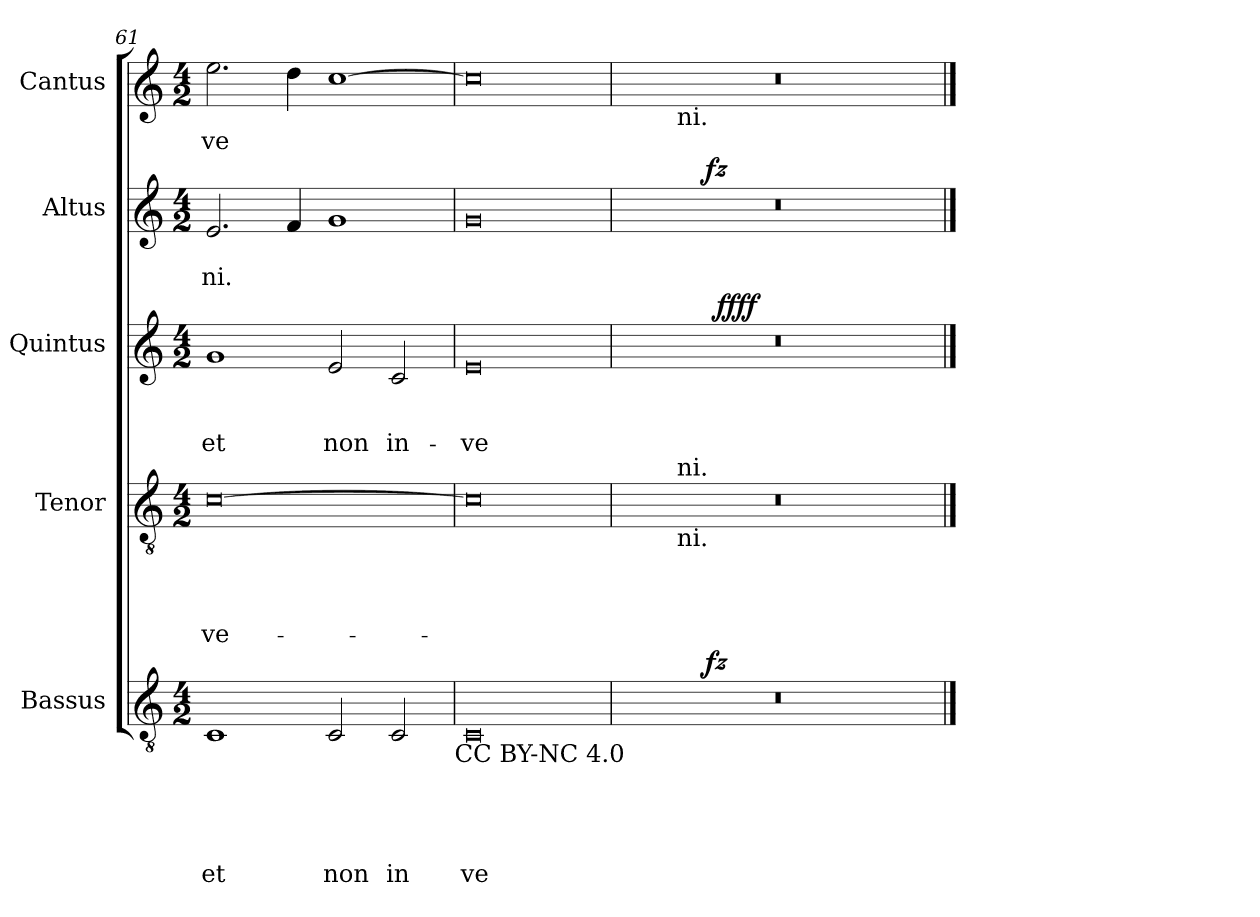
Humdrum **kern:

**kern	**text	**text	**text	**text	**text	**dynam	**kern	**text	**text	**text	**text	**kern	**text	**text	**text	**dynam	**kern	**text	**text	**dynam	**kern	**text
*part5	*part5	*part5	*part5	*part5	*part5	*part5	*part4	*part4	*part4	*part4	*part4	*part3	*part3	*part3	*part3	*part3	*part2	*part2	*part2	*part2	*part1	*part1
*staff5	*staff5	*staff5	*staff5	*staff5	*staff5	*staff5	*staff4	*staff4	*staff4	*staff4	*staff4	*staff3	*staff3	*staff3	*staff3	*staff3	*staff2	*staff2	*staff2	*staff2	*staff1	*staff1
*I"Bassus	*	*	*	*	*	*	*I"Tenor	*	*	*	*	*I"Quintus	*	*	*	*	*I"Altus	*	*	*	*I"Cantus	*
*clefGv2	*	*	*	*	*	*	*clefGv2	*	*	*	*	*clefG2	*	*	*	*	*clefG2	*	*	*	*clefG2	*
*k[]	*	*	*	*	*	*	*k[]	*	*	*	*	*k[]	*	*	*	*	*k[]	*	*	*	*k[]	*
*C:	*	*	*	*	*	*	*C:	*	*	*	*	*C:	*	*	*	*	*C:	*	*	*	*C:	*
*M4/2	*	*	*	*	*	*	*M4/2	*	*	*	*	*M4/2	*	*	*	*	*M4/2	*	*	*	*M4/2	*
=61	=61	=61	=61	=61	=61	=61	=61	=61	=61	=61	=61	=61	=61	=61	=61	=61	=61	=61	=61	=61	=61	=61
!	!	!	!	!	!LO:LY:b	!	!	!	!	!	!LO:LY:b	!	!	!	!LO:LY:b	!	!	!	!LO:LY:b	!	!	!LO:LY:b
1C	.	.	.	.	et	.	[>0c	.	.	.	-ve-	1g	.	.	et	.	2.e/	.	ni.	.	2.ee\	ve
.	.	.	.	.	.	.	.	.	.	.	.	.	.	.	.	.	4f/	.	.	.	4dd\	.
!	!	!	!	!	!LO:LY:b	!	!	!	!	!	!	!	!	!	!LO:LY:b	!	!	!	!	!	!	!
2C/	.	.	.	.	non	.	.	.	.	.	.	2e/	.	.	non	.	1g	.	.	.	[>1cc	.
!	!	!	!	!	!LO:LY:b	!	!	!	!	!	!	!	!	!	!LO:LY:b	!	!	!	!	!	!	!
2C/	.	.	.	.	in	.	.	.	.	.	.	2c/	.	.	in-	.	.	.	.	.	.	.
!LO:TX:b:t=CC BY-NC 4.0	!	!	!	!	!	!	!	!	!	!	!	!	!	!	!	!	!	!	!	!	!	!
=62	=62	=62	=62	=62	=62	=62	=62	=62	=62	=62	=62	=62	=62	=62	=62	=62	=62	=62	=62	=62	=62	=62
!	!	!	!	!	!LO:LY:b	!	!	!	!	!	!	!	!	!	!LO:LY:b	!	!	!	!	!	!	!
0C	.	.	.	.	ve	.	0c]	.	.	.	.	0e	.	.	-ve-	.	0g	.	.	.	0cc]	.
=63	=63	=63	=63	=63	=63	=63	=63	=63	=63	=63	=63	=63	=63	=63	=63	=63	=63	=63	=63	=63	=63	=63
*^	*	*	*	*	*	*	*^	*	*	*	*	*^	*	*	*	*	*^	*	*	*	*^	*
0r	4ryy	.	.	.	.	.	.	0r	4ryy	.	.	.	.	0r	4..ryy	.	.	.	.	0r	4ryy	.	.	.	0r	4ryy	.
.	8ryy	.	.	.	.	.	.	.	16ryy	.	.	.	.	.	.	.	.	.	.	.	8ryy	.	.	.	.	16ryy	.
!	!	!	!	!	!	!	!	!	!	!	!	!	!	!	!	!	!	!	!	!	!	!	!	!	!	!LO:TX:b:t=ni.	!
!	!	!	!	!	!	!	!	!	!LO:TX:b:t=ni.	!	!	!	!	!	!	!	!	!	!	!	!	!	!	!	!	!	!
!	!	!	!	!	!	!	!	!	!LO:TX:a:t=ni.	!	!	!	!	!	!	!	!	!	!	!	!	!	!	!	!	!	!
.	.	.	.	.	.	.	.	.	1ryy	.	.	.	.	.	.	.	.	.	.	.	.	.	.	.	.	1ryy	.
.	32ryy	.	.	.	.	.	.	.	.	.	.	.	.	.	.	.	.	.	.	.	32ryy	.	.	.	.	.	.
!	!	!	!	!	!	!	!LO:DY:b	!	!	!	!	!	!	!	!	!	!	!	!	!	!	!	!	!LO:DY:b	!	!	!
.	1ryy	.	.	.	.	.	fz	.	.	.	.	.	.	.	.	.	.	.	.	.	1ryy	.	.	fz	.	.	.
!	!	!	!	!	!	!	!	!	!	!	!	!	!	!	!	!	!	!	!LO:DY:b	!	!	!	!	!	!	!	!
.	.	.	.	.	.	.	.	.	.	.	.	.	.	.	1ryy	.	.	.	ffff	.	.	.	.	.	.	.	.
.	.	.	.	.	.	.	.	.	2ryy	.	.	.	.	.	.	.	.	.	.	.	.	.	.	.	.	2ryy	.
.	2ryy	.	.	.	.	.	.	.	.	.	.	.	.	.	.	.	.	.	.	.	2ryy	.	.	.	.	.	.
.	.	.	.	.	.	.	.	.	.	.	.	.	.	.	2ryy	.	.	.	.	.	.	.	.	.	.	.	.
.	.	.	.	.	.	.	.	.	8.ryy	.	.	.	.	.	.	.	.	.	.	.	.	.	.	.	.	8.ryy	.
.	16.ryy	.	.	.	.	.	.	.	.	.	.	.	.	.	.	.	.	.	.	.	16.ryy	.	.	.	.	.	.
.	.	.	.	.	.	.	.	.	.	.	.	.	.	.	16ryy	.	.	.	.	.	.	.	.	.	.	.	.
*v	*v	*	*	*	*	*	*	*	*	*	*	*	*	*v	*v	*	*	*	*	*v	*v	*	*	*	*v	*v	*
*	*	*	*	*	*	*	*v	*v	*	*	*	*	*	*	*	*	*	*	*	*	*	*	*
==	==	==	==	==	==	==	==	==	==	==	==	==	==	==	==	==	==	==	==	==	==	==
*-	*-	*-	*-	*-	*-	*-	*-	*-	*-	*-	*-	*-	*-	*-	*-	*-	*-	*-	*-	*-	*-	*-
